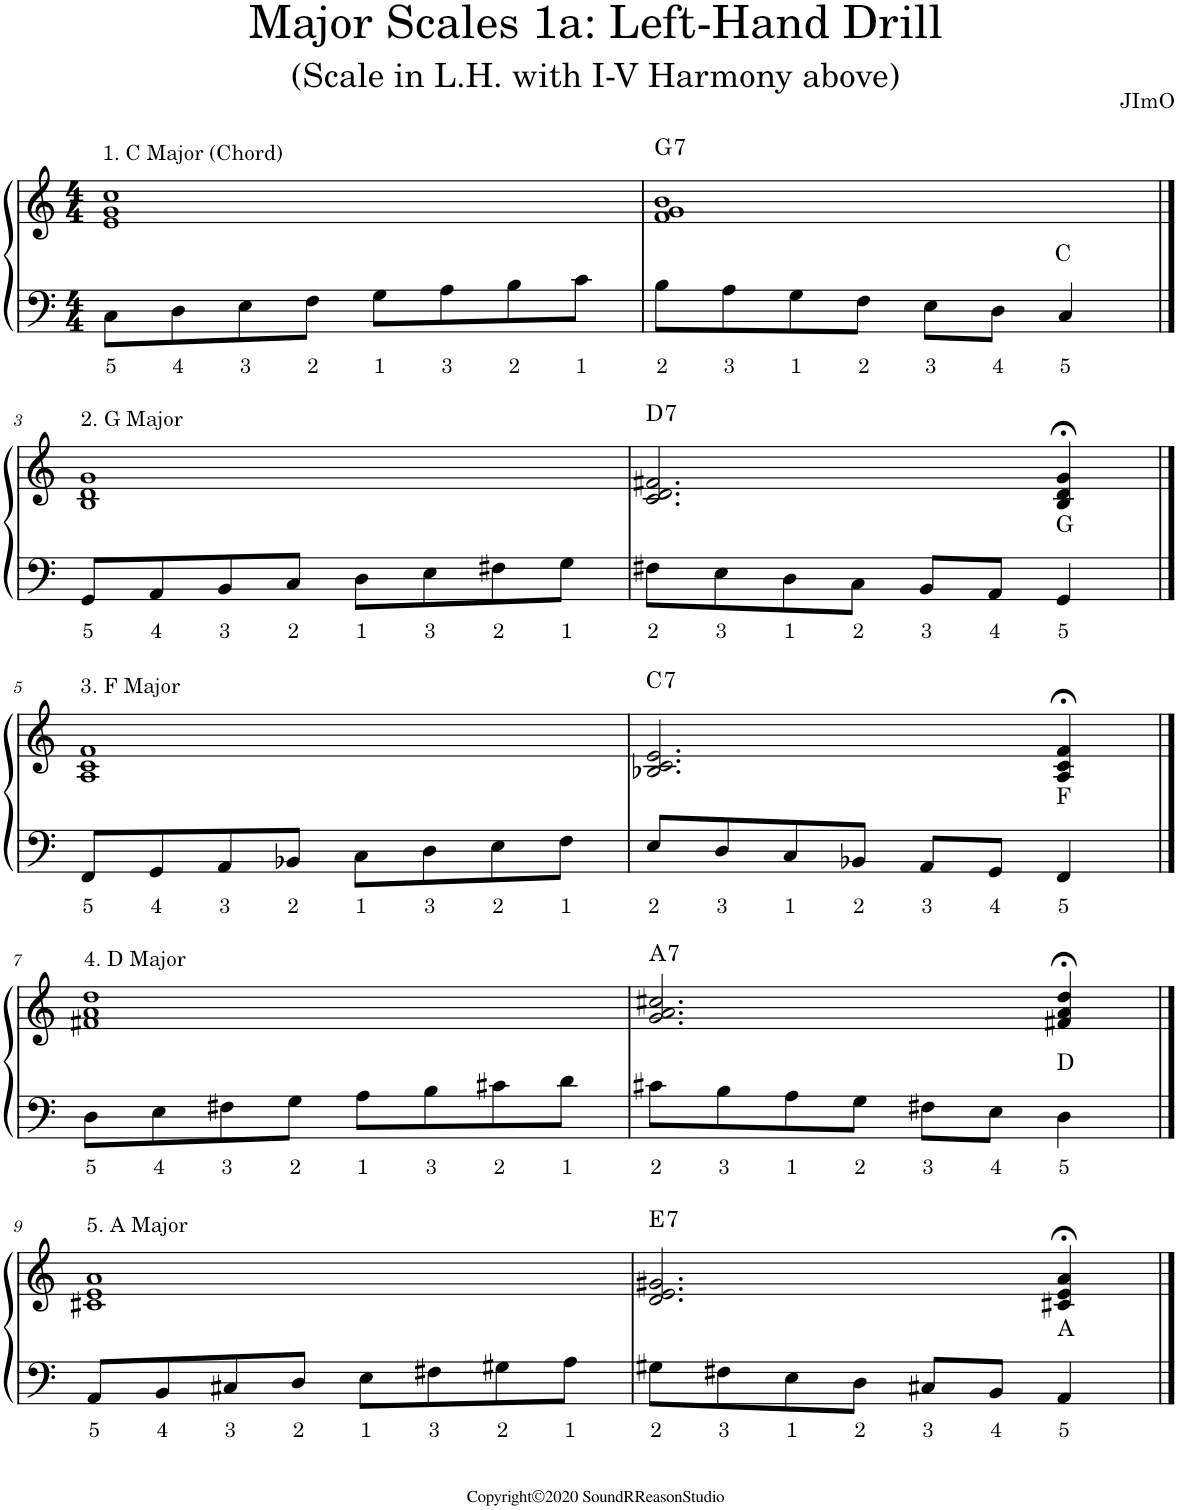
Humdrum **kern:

**kern	**text	**kern	**harte
*part1	*part1	*part1	*part1
*staff2	*staff2	*staff1	*
*I"Piano	*	*	*
*I'Pno.	*	*	*
*clefF4	*	*clefG2	*
*k[]	*	*k[]	*
*M4/4	*	*M4/4	*
=1	=1	=1	=1
!	!	!LO:TX:a:t=1. C Major (Chord)	!
!	!LO:LY:b	!	!
8C\L	5	1e 1g 1cc	.
!	!LO:LY:b	!	!
8D\	4	.	.
!	!LO:LY:b	!	!
8E\	3	.	.
!	!LO:LY:b	!	!
8F\J	2	.	.
!	!LO:LY:b	!	!
8G\L	1	.	.
!	!LO:LY:b	!	!
8A\	3	.	.
!	!LO:LY:b	!	!
8B\	2	.	.
!	!LO:LY:b	!	!
8c\J	1	.	.
=2	=2	=2	=2
!	!LO:LY:b	!	!LO:H:kt=7
*	*	*^	*
8B\L	2	1f 1g 1b	2.ryy	G:7
!	!LO:LY:b	!	!	!
8A\	3	.	.	.
!	!LO:LY:b	!	!	!
8G\	1	.	.	.
!	!LO:LY:b	!	!	!
8F\J	2	.	.	.
!	!LO:LY:b	!	!	!
8E\L	3	.	.	.
!	!LO:LY:b	!	!	!
8D\J	4	.	.	.
!	!LO:LY:b	!	!	!
4C/	5	.	4ryy	C:maj
!!LO:LB:g=z
==3	==3	==3	==3	==3
!	!	!LO:TX:a:t=2. G Major	!	!
!	!LO:LY:b	!	!	!
*	*	*v	*v	*
8GG/L	5	1B 1d 1g	.
!	!LO:LY:b	!	!
8AA/	4	.	.
!	!LO:LY:b	!	!
8BB/	3	.	.
!	!LO:LY:b	!	!
8C/J	2	.	.
!	!LO:LY:b	!	!
8D\L	1	.	.
!	!LO:LY:b	!	!
8E\	3	.	.
!	!LO:LY:b	!	!
8F#X\	2	.	.
!	!LO:LY:b	!	!
8G\J	1	.	.
=4	=4	=4	=4
!	!LO:LY:b	!	!LO:H:kt=7
8F#X\L	2	2.c/ 2.d/ 2.f#X/	D:7
!	!LO:LY:b	!	!
8E\	3	.	.
!	!LO:LY:b	!	!
8D\	1	.	.
!	!LO:LY:b	!	!
8C\J	2	.	.
!	!LO:LY:b	!	!
8BB/L	3	.	.
!	!LO:LY:b	!	!
8AA/J	4	.	.
!	!LO:LY:b	!	!
4GG/	5	4B/;< 4d/;< 4g/;<	G:maj
!!LO:LB:g=z
==5	==5	==5	==5
!	!	!LO:TX:a:t=3. F Major	!
!	!LO:LY:b	!	!
8FF/L	5	1A 1c 1f	.
!	!LO:LY:b	!	!
8GG/	4	.	.
!	!LO:LY:b	!	!
8AA/	3	.	.
!	!LO:LY:b	!	!
8BB-X/J	2	.	.
!	!LO:LY:b	!	!
8C\L	1	.	.
!	!LO:LY:b	!	!
8D\	3	.	.
!	!LO:LY:b	!	!
8E\	2	.	.
!	!LO:LY:b	!	!
8F\J	1	.	.
=6	=6	=6	=6
!	!LO:LY:b	!	!LO:H:kt=7
8E/L	2	2.B-X/ 2.c/ 2.e/	C:7
!	!LO:LY:b	!	!
8D/	3	.	.
!	!LO:LY:b	!	!
8C/	1	.	.
!	!LO:LY:b	!	!
8BB-X/J	2	.	.
!	!LO:LY:b	!	!
8AA/L	3	.	.
!	!LO:LY:b	!	!
8GG/J	4	.	.
!	!LO:LY:b	!	!
4FF/	5	4A/;< 4c/;< 4f/;<	F:maj
!!LO:LB:g=z
==7	==7	==7	==7
!	!	!LO:TX:a:t=4. D Major	!
!	!LO:LY:b	!	!
8D\L	5	1f#X 1a 1dd	.
!	!LO:LY:b	!	!
8E\	4	.	.
!	!LO:LY:b	!	!
8F#X\	3	.	.
!	!LO:LY:b	!	!
8G\J	2	.	.
!	!LO:LY:b	!	!
8A\L	1	.	.
!	!LO:LY:b	!	!
8B\	3	.	.
!	!LO:LY:b	!	!
8c#X\	2	.	.
!	!LO:LY:b	!	!
8d\J	1	.	.
=8	=8	=8	=8
!	!LO:LY:b	!	!LO:H:kt=7
8c#X\L	2	2.g/ 2.a/ 2.cc#X/	A:7
!	!LO:LY:b	!	!
8B\	3	.	.
!	!LO:LY:b	!	!
8A\	1	.	.
!	!LO:LY:b	!	!
8G\J	2	.	.
!	!LO:LY:b	!	!
8F#X\L	3	.	.
!	!LO:LY:b	!	!
8E\J	4	.	.
!	!LO:LY:b	!	!
4D\	5	4f#X/;< 4a/;< 4dd/;<	D:maj
!!LO:LB:g=z
==9	==9	==9	==9
!	!	!LO:TX:a:t=5. A Major	!
!	!LO:LY:b	!	!
8AA/L	5	1c#X 1e 1a	.
!	!LO:LY:b	!	!
8BB/	4	.	.
!	!LO:LY:b	!	!
8C#X/	3	.	.
!	!LO:LY:b	!	!
8D/J	2	.	.
!	!LO:LY:b	!	!
8E\L	1	.	.
!	!LO:LY:b	!	!
8F#X\	3	.	.
!	!LO:LY:b	!	!
8G#X\	2	.	.
!	!LO:LY:b	!	!
8A\J	1	.	.
=10	=10	=10	=10
!	!LO:LY:b	!	!LO:H:kt=7
8G#X\L	2	2.d/ 2.e/ 2.g#X/	E:7
!	!LO:LY:b	!	!
8F#X\	3	.	.
!	!LO:LY:b	!	!
8E\	1	.	.
!	!LO:LY:b	!	!
8D\J	2	.	.
!	!LO:LY:b	!	!
8C#X/L	3	.	.
!	!LO:LY:b	!	!
8BB/J	4	.	.
!	!LO:LY:b	!	!
4AA/	5	4c#X/;< 4e/;< 4a/;<	A:maj
==	==	==	==
*-	*-	*-	*-
